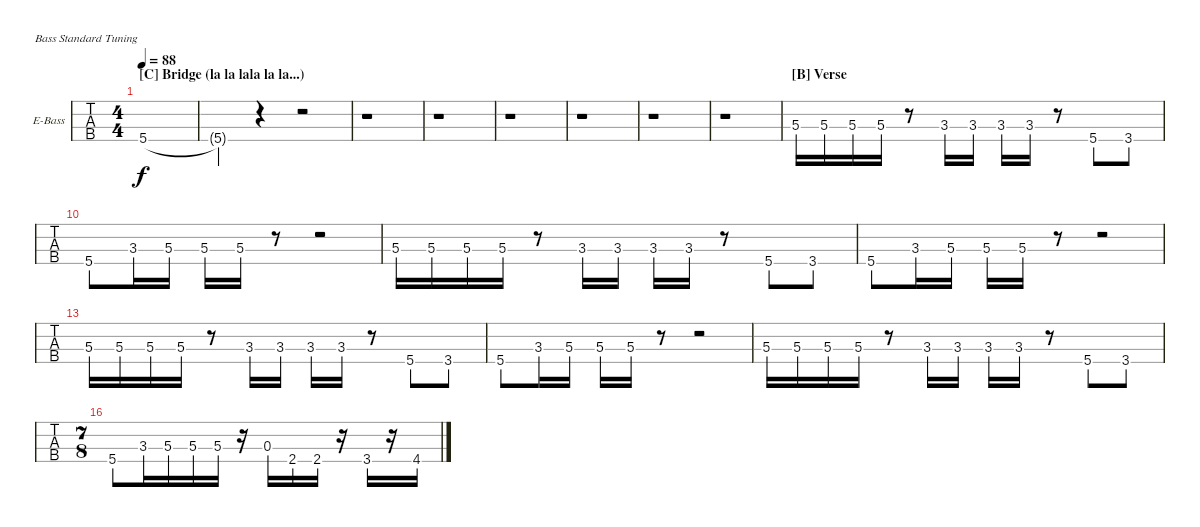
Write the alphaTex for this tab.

\bracketExtendMode nobrackets
\firstSystemTrackNameOrientation horizontal
\otherSystemsTrackNameOrientation horizontal
\defaultBarNumberDisplay FirstOfSystem
\track ("Bass" "E-Bass") {instrument electricbassfinger}
\staff {tabs}
\tuning (G2 D2 A1 E1)
\ts (4 4)
\beaming (8 2 2 2 2)
\section ("C" "Bridge (la la lala la la...)")
\scale
0.386139
\tempo 88
\accidentals auto
\clef f4
\ottava regular
\simile none
\ks a
5.4.1{dy f} |
\scale
0.613861 5.4{t}.4 r.4 r.2 |
\scale
0.5 r.1 |
\scale
0.5 r.1 |
\scale
0.5 r.1 |
\scale
0.5 r.1 |
\scale
0.5 r.1 |
\scale
0.5 r.1 |
\section ("B" "Verse")
\scale
0.5 5.3.16 5.3.16 5.3.16 5.3.16 r.8 3.3.16 3.3.16 3.3.16 3.3.16 r.8 5.4{st}.8 3.4{st}.8 |
\scale
0.5 5.4{st}.8 3.3.16 5.3.16 5.3.16 5.3.16 r.8 r.2 |
\scale
0.5 5.3.16 5.3.16 5.3.16 5.3.16 r.8 3.3.16 3.3.16 3.3.16 3.3.16 r.8 5.4{st}.8 3.4{st}.8 |
\scale
0.5 5.4{st}.8 3.3.16 5.3.16 5.3.16 5.3.16 r.8 r.2 |
\scale
0.5 5.3.16 5.3.16 5.3.16 5.3.16 r.8 3.3.16 3.3.16 3.3.16 3.3.16 r.8 5.4{st}.8 3.4{st}.8 |
\scale
0.5 5.4{st}.8 3.3.16 5.3.16 5.3.16 5.3.16 r.8 r.2 |
\scale
0.511628 5.3.16 5.3.16 5.3.16 5.3.16 r.8 3.3.16 3.3.16 3.3.16 3.3.16 r.8 5.4{st}.8 3.4{st}.8 |
\ts (7 8)
\beaming (8 3 2 2)
\scale
0.488372 5.4{st}.8 3.3.16 5.3.16 5.3.16 5.3.16 r.16 0.3.16 2.4.16 2.4.16 r.16 3.4.16 r.16 4.4.16
